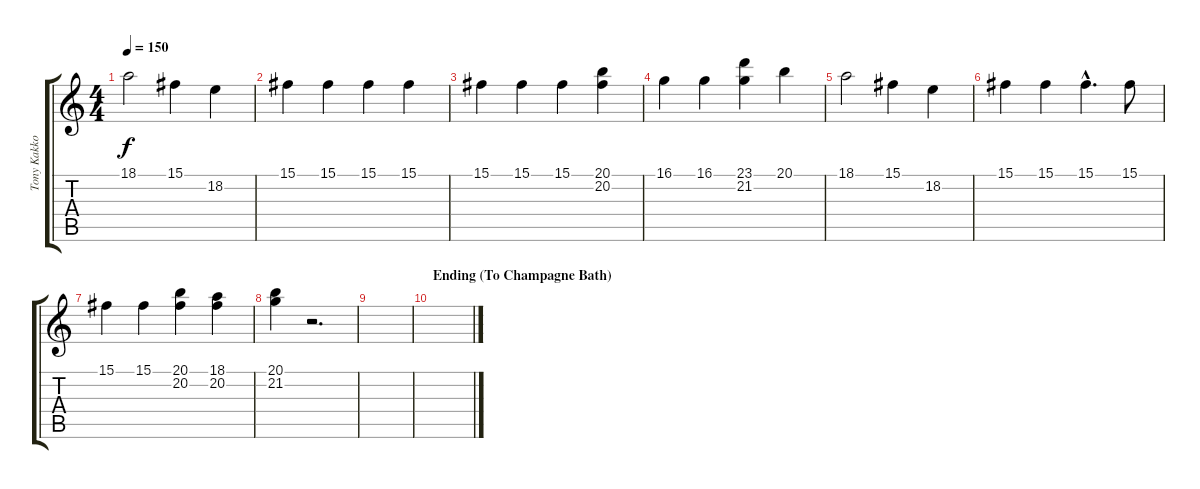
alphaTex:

\track ("Tony Kakko - Backing Vocals" "Tony Kakko") {instrument lead1square}
\staff {score tabs}
\tuning (Eb4 Bb3 Gb3 Db3 Ab2 Eb2) {hide}
\ts (4 4)
\tempo 150
\clef g2
\ks c
18.1.2{dy f} 15.1.4 18.2.4 |
15.1.4 15.1.4 15.1.4 15.1.4 |
15.1.4 15.1.4 15.1.4 (20.1 20.2).4 |
16.1.4 16.1.4 (23.1 21.2).4 20.1.4 |
18.1.2 15.1.4 18.2.4 |
15.1.4 15.1.4 15.1{hac}.4{d} 15.1.8 |
15.1.4 15.1.4 (20.1 20.2).4 (18.1 20.2).4 |
(20.1 21.2).4 r.2{d} |
|
\section ("" "Ending (To Champagne Bath)")
